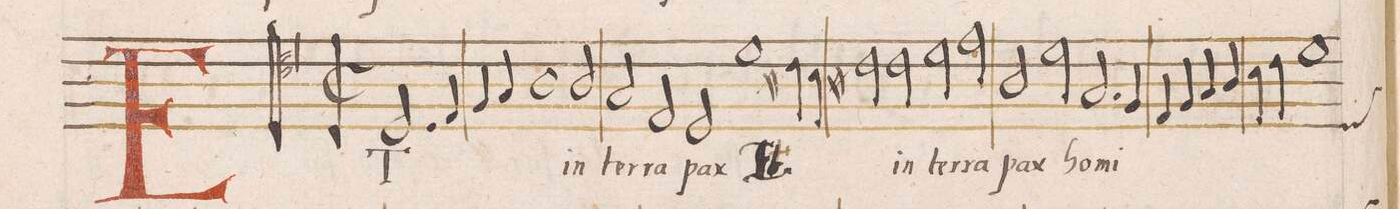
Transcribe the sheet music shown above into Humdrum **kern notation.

**kern	**text
*I"TENOR	*
*clefC4	*
*k[]	*
*met(C|)	*
*M2/1	*
2.D/	Et
4E/	.
4F/	.
4G/	.
1A/	.
=2-	=2-
2A/	in
2G/	ter-
2E/	-ra
=3-	=3-
2D/	pax
1d	Et
4c#X\	.
4B\	.
=4-	=4-
*2\right	*
2c#X\	.
2c#\	in
2d\	ter-
2e\	-ra
=5-	=5-
2A/	pax
2d\	ho-
2.G/	-mi-
4F/	.
=6-	=6-
4E/	.
4F/	.
4G/	.
4A/	.
4B\	.
4cny\	.
1d\	.
=7-	=7-
*custos:D	*
*-	*-
